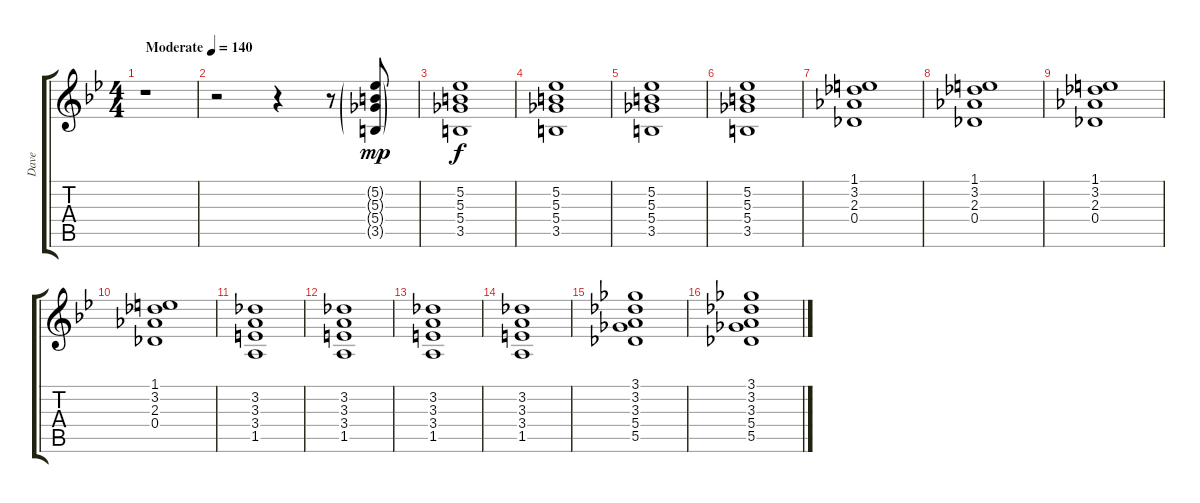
\track ("Dave" "Dave") {instrument overdrivenguitar}
\staff {score tabs}
\tuning (Eb4 Bb3 Gb3 Db3 Ab2 Db2) {hide}
\ts (4 4)
\tempo (140 "Moderate")
\clef g2
\ks bb
r.1{dy mp instrument overdrivenguitar} |
r.2 r.4 r.8 (5.2{g} 5.3{g} 5.4{g} 3.5{g}).8 |
(5.2 5.3 5.4 3.5).1{dy f} |
(5.2 5.3 5.4 3.5).1 |
(5.2 5.3 5.4 3.5).1 |
(5.2 5.3 5.4 3.5).1 |
(1.1 3.2 2.3 0.4).1 |
(1.1 3.2 2.3 0.4).1 |
(1.1 3.2 2.3 0.4).1 |
(1.1 3.2 2.3 0.4).1 |
(3.2 3.3 3.4 1.5).1 |
(3.2 3.3 3.4 1.5).1 |
(3.2 3.3 3.4 1.5).1 |
(3.2 3.3 3.4 1.5).1 |
(3.1 3.2 3.3 5.4 5.5).1 |
(3.1 3.2 3.3 5.4 5.5).1
